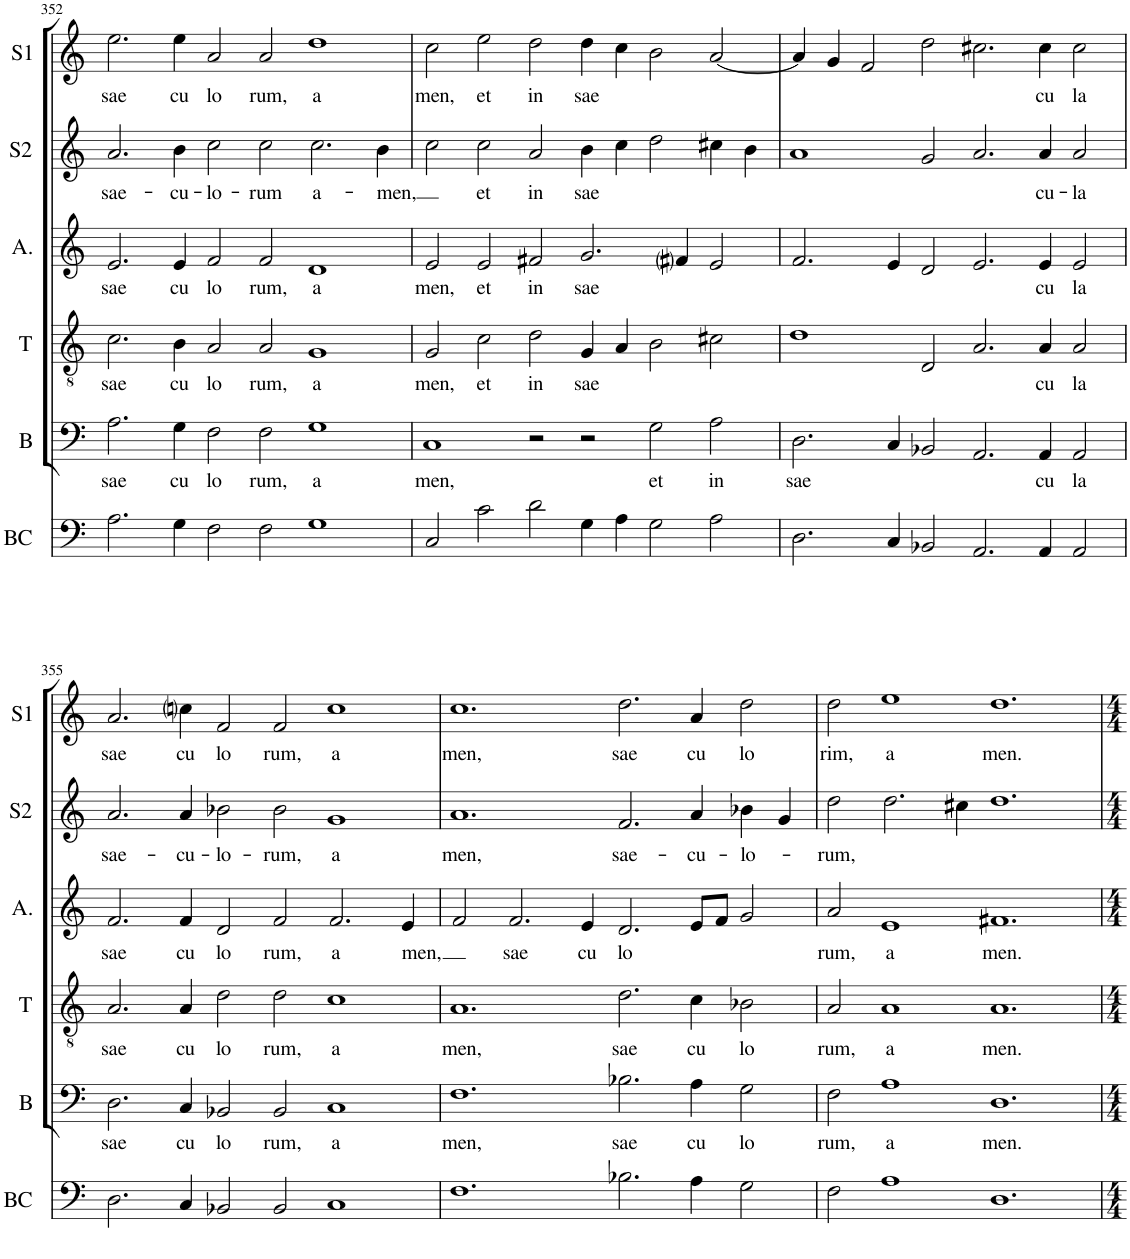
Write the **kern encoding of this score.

**kern	**kern	**text	**kern	**text	**kern	**text	**kern	**text	**kern	**text
*part6	*part5	*part5	*part4	*part4	*part3	*part3	*part2	*part2	*part1	*part1
*staff6	*staff5	*staff5	*staff4	*staff4	*staff3	*staff3	*staff2	*staff2	*staff1	*staff1
*I"BC	*I"B	*	*I"T	*	*I"Alto	*	*I"S2	*	*I"S1	*
*I'BC	*I'B	*	*I'T	*	*I'A.	*	*I'S2	*	*I'S1	*
!!LO:PB:g=z
*clefF4	*clefF4	*	*clefGv2	*	*clefG2	*	*clefG2	*	*clefG2	*
*k[]	*k[]	*	*k[]	*	*k[]	*	*k[]	*	*k[]	*
*M6/2	*M6/2	*	*M6/2	*	*M6/2	*	*M6/2	*	*M6/2	*
=352	=352	=352	=352	=352	=352	=352	=352	=352	=352	=352
!	!	!LO:LY:b	!	!LO:LY:b	!	!LO:LY:b	!	!LO:LY:b	!	!LO:LY:b
2.A\	2.A\	sae	2.c\	sae	2.e/	sae	2.a/	sae-	2.ee\	sae
!	!	!LO:LY:b	!	!LO:LY:b	!	!LO:LY:b	!	!LO:LY:b	!	!LO:LY:b
4G\	4G\	cu	4B\	cu	4e/	cu	4b\	-cu-	4ee\	cu
!	!	!LO:LY:b	!	!LO:LY:b	!	!LO:LY:b	!	!LO:LY:b	!	!LO:LY:b
2F\	2F\	lo	2A/	lo	2f/	lo	2cc\	-lo-	2a/	lo
!	!	!LO:LY:b	!	!LO:LY:b	!	!LO:LY:b	!	!LO:LY:b	!	!LO:LY:b
2F\	2F\	rum,	2A/	rum,	2f/	rum,	2cc\	-rum	2a/	rum,
!	!	!LO:LY:b	!	!LO:LY:b	!	!LO:LY:b	!	!LO:LY:b	!	!LO:LY:b
1G	1G	a	1G	a	1d	a	2.cc\	a-	1dd	a
!	!	!	!	!	!	!	!	!LO:LY:b	!	!
.	.	.	.	.	.	.	4b\	-men,	.	.
=353	=353	=353	=353	=353	=353	=353	=353	=353	=353	=353
!	!	!LO:LY:b	!	!LO:LY:b	!	!LO:LY:b	!	!	!	!LO:LY:b
2C/	1C	men,	2G/	men,	2e/	men,	2cc\	.	2cc\	men,
!	!	!	!	!LO:LY:b	!	!LO:LY:b	!	!LO:LY:b	!	!LO:LY:b
2c\	.	.	2c\	et	2e/	et	2cc\	et	2ee\	et
!	!	!	!	!LO:LY:b	!	!LO:LY:b	!	!LO:LY:b	!	!LO:LY:b
2d\	2r	.	2d\	in	2f#X/	in	2a/	in	2dd\	in
!	!	!	!	!LO:LY:b	!	!LO:LY:b	!	!LO:LY:b	!	!LO:LY:b
4G\	2r	.	4G/	sae	2.g/	sae	4b\	sae	4dd\	sae
4A\	.	.	4A/	.	.	.	4cc\	.	4cc\	.
!	!	!LO:LY:b	!	!	!	!	!	!	!	!
2G\	2G\	et	2B\	.	.	.	2dd\	.	2b\	.
.	.	.	.	.	4f#i/	.	.	.	.	.
!	!	!LO:LY:b	!	!	!	!	!	!	!	!
2A\	2A\	in	2c#X\	.	2e/	.	4cc#X\	.	[2a/	.
.	.	.	.	.	.	.	4b\	.	.	.
=354	=354	=354	=354	=354	=354	=354	=354	=354	=354	=354
!	!	!LO:LY:b	!	!	!	!	!	!	!	!
2.D\	2.D\	sae	1d	.	2.f/	.	1a	.	4a/]	.
.	.	.	.	.	.	.	.	.	4g/	.
.	.	.	.	.	.	.	.	.	2f/	.
4C/	4C/	.	.	.	4e/	.	.	.	.	.
2BB-X/	2BB-X/	.	2D/	.	2d/	.	2g/	.	2dd\	.
2.AA/	2.AA/	.	2.A/	.	2.e/	.	2.a/	.	2.cc#X\	.
!	!	!LO:LY:b	!	!LO:LY:b	!	!LO:LY:b	!	!LO:LY:b	!	!LO:LY:b
4AA/	4AA/	cu	4A/	cu	4e/	cu	4a/	cu-	4cc#\	cu
!	!	!LO:LY:b	!	!LO:LY:b	!	!LO:LY:b	!	!LO:LY:b	!	!LO:LY:b
2AA/	2AA/	la	2A/	la	2e/	la	2a/	-la	2cc#\	la
!!LO:LB:g=z
=355	=355	=355	=355	=355	=355	=355	=355	=355	=355	=355
!	!	!LO:LY:b	!	!LO:LY:b	!	!LO:LY:b	!	!LO:LY:b	!	!LO:LY:b
2.D\	2.D\	sae	2.A/	sae	2.f/	sae	2.a/	sae-	2.a/	sae
!	!	!LO:LY:b	!	!LO:LY:b	!	!LO:LY:b	!	!LO:LY:b	!	!LO:LY:b
4C/	4C/	cu	4A/	cu	4f/	cu	4a/	-cu-	4ccni\	cu
!	!	!LO:LY:b	!	!LO:LY:b	!	!LO:LY:b	!	!LO:LY:b	!	!LO:LY:b
2BB-X/	2BB-X/	lo	2d\	lo	2d/	lo	2b-X\	-lo-	2f/	lo
!	!	!LO:LY:b	!	!LO:LY:b	!	!LO:LY:b	!	!LO:LY:b	!	!LO:LY:b
2BB-/	2BB-/	rum,	2d\	rum,	2f/	rum,	2b-\	-rum,	2f/	rum,
!	!	!LO:LY:b	!	!LO:LY:b	!	!LO:LY:b	!	!LO:LY:b	!	!LO:LY:b
1C	1C	a	1c	a	2.f/	a	1g	a	1cc	a
!	!	!	!	!	!	!LO:LY:b	!	!	!	!
.	.	.	.	.	4e/	men,	.	.	.	.
=356	=356	=356	=356	=356	=356	=356	=356	=356	=356	=356
!	!	!LO:LY:b	!	!LO:LY:b	!	!	!	!LO:LY:b	!	!LO:LY:b
1.F	1.F	men,	1.A	men,	2f/	.	1.a	men,	1.cc	men,
!	!	!	!	!	!	!LO:LY:b	!	!	!	!
.	.	.	.	.	2.f/	sae	.	.	.	.
!	!	!	!	!	!	!LO:LY:b	!	!	!	!
.	.	.	.	.	4e/	cu	.	.	.	.
!	!	!LO:LY:b	!	!LO:LY:b	!	!LO:LY:b	!	!LO:LY:b	!	!LO:LY:b
2.B-X\	2.B-X\	sae	2.d\	sae	2.d/	lo	2.f/	sae-	2.dd\	sae
!	!	!LO:LY:b	!	!LO:LY:b	!	!	!	!LO:LY:b	!	!LO:LY:b
4A\	4A\	cu	4c\	cu	8e/L	.	4a/	-cu-	4a/	cu
.	.	.	.	.	8f/J	.	.	.	.	.
!	!	!LO:LY:b	!	!LO:LY:b	!	!	!	!LO:LY:b	!	!LO:LY:b
2G\	2G\	lo	2B-X\	lo	2g/	.	4b-X\	-lo-	2dd\	lo
.	.	.	.	.	.	.	4g/	.	.	.
=357	=357	=357	=357	=357	=357	=357	=357	=357	=357	=357
!	!	!LO:LY:b	!	!LO:LY:b	!	!LO:LY:b	!	!LO:LY:b	!	!LO:LY:b
2F\	2F\	rum,	2A/	rum,	2a/	rum,	2dd\	-rum,	2dd\	rim,
!	!	!LO:LY:b	!	!LO:LY:b	!	!LO:LY:b	!	!	!	!LO:LY:b
1A	1A	a	1A	a	1e	a	2.dd\	.	1ee	a
.	.	.	.	.	.	.	4cc#X\	.	.	.
!	!	!LO:LY:b	!	!LO:LY:b	!	!LO:LY:b	!	!	!	!LO:LY:b
1.D	1.D	men.	1.A	men.	1.f#X	men.	1.dd	.	1.dd	men.
=	=	=	=	=	=	=	=	=	=	=
*-	*-	*-	*-	*-	*-	*-	*-	*-	*-	*-
